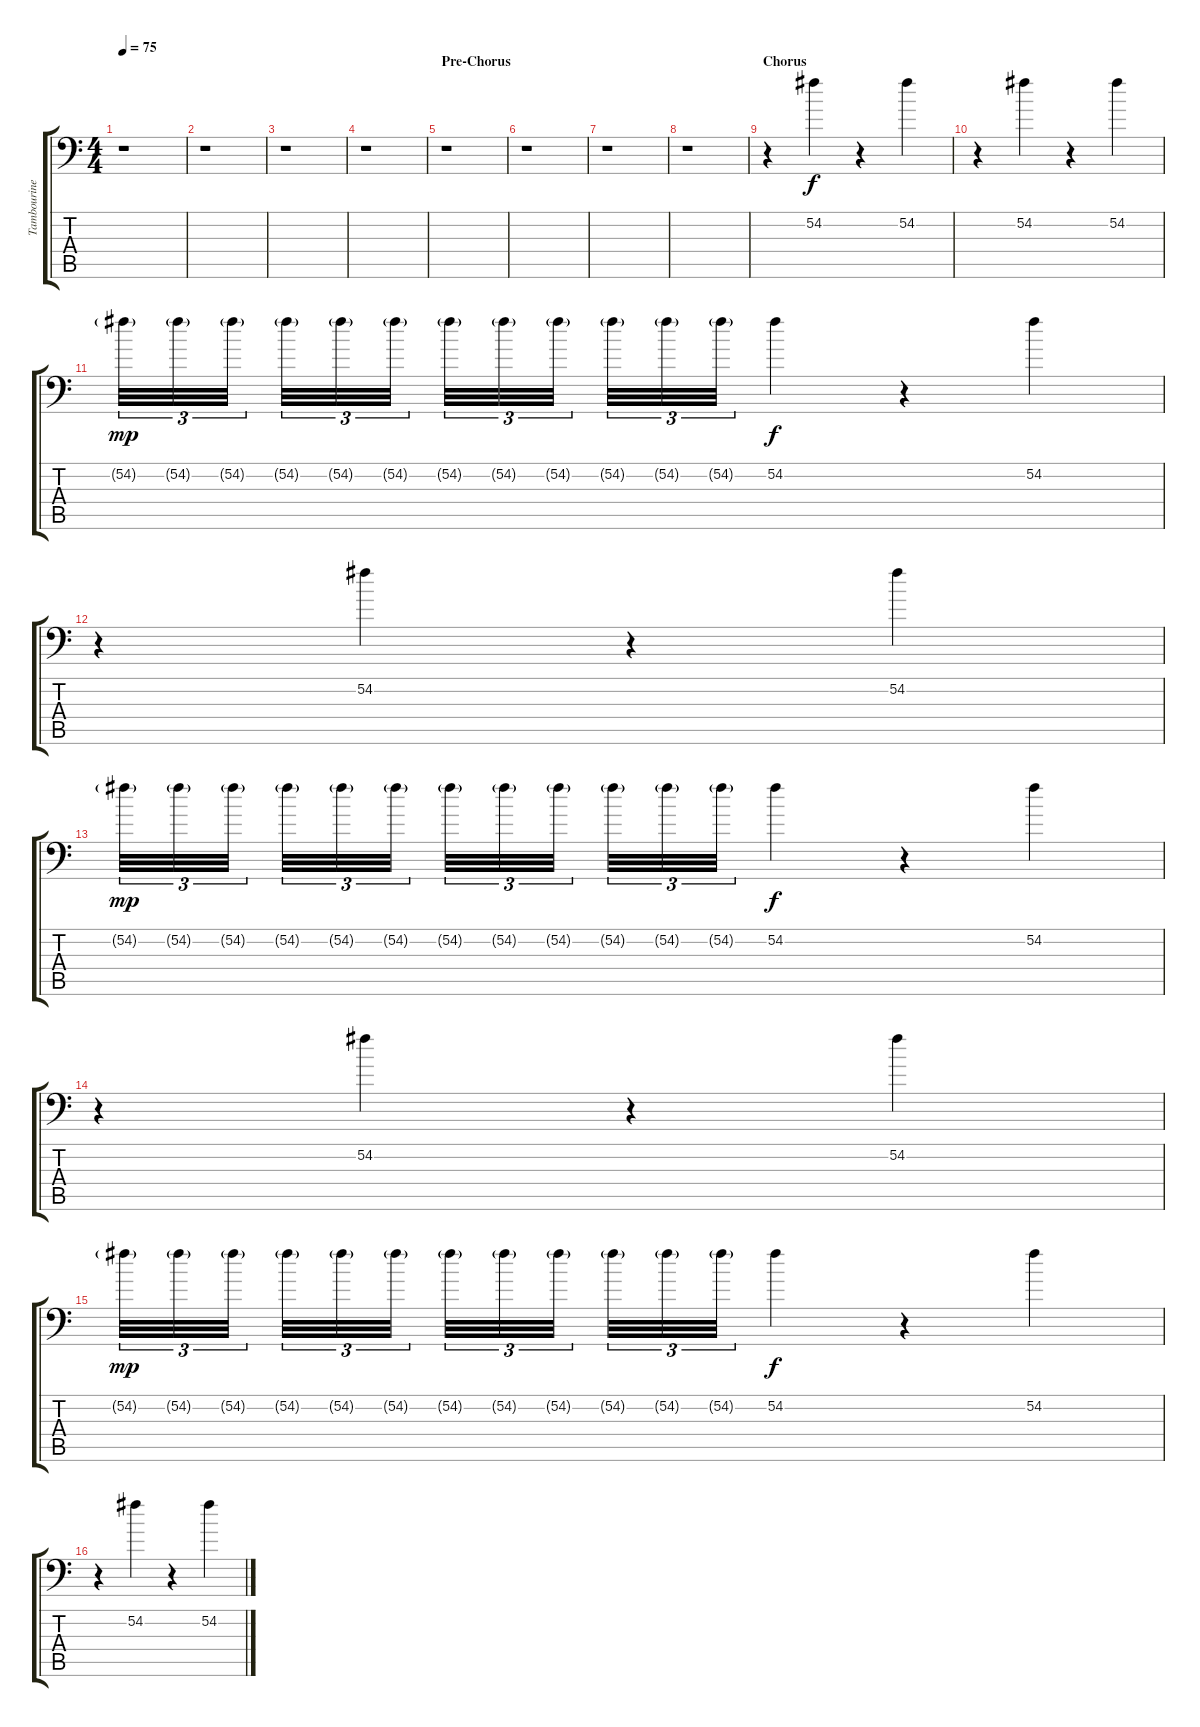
\track ("Tambourine" "Tambourine") {instrument acousticgrandpiano}
\staff {score tabs}
\tuning (C-1 C-1 C-1 C-1 C-1 C-1) {hide}
\ts (4 4)
\tempo 75
\clef f4
\ks c
r.1{dy f} |
r.1 |
r.1 |
r.1 |
\section ("" "Pre-Chorus")
r.1 |
r.1 |
r.1 |
r.1 |
\section ("" "Chorus")
r.4 54.2.4 r.4 54.2.4 |
r.4 54.2.4 r.4 54.2.4 |
54.2{g}.32{tu (3 2) dy mp} 54.2{g}.32{tu (3 2)} 54.2{g}.32{tu (3 2)} 54.2{g}.32{tu (3 2)} 54.2{g}.32{tu (3 2)} 54.2{g}.32{tu (3 2)} 54.2{g}.32{tu (3 2)} 54.2{g}.32{tu (3 2)} 54.2{g}.32{tu (3 2)} 54.2{g}.32{tu (3 2)} 54.2{g}.32{tu (3 2)} 54.2{g}.32{tu (3 2)} 54.2.4{dy f} r.4 54.2.4 |
r.4 54.2.4 r.4 54.2.4 |
54.2{g}.32{tu (3 2) dy mp} 54.2{g}.32{tu (3 2)} 54.2{g}.32{tu (3 2)} 54.2{g}.32{tu (3 2)} 54.2{g}.32{tu (3 2)} 54.2{g}.32{tu (3 2)} 54.2{g}.32{tu (3 2)} 54.2{g}.32{tu (3 2)} 54.2{g}.32{tu (3 2)} 54.2{g}.32{tu (3 2)} 54.2{g}.32{tu (3 2)} 54.2{g}.32{tu (3 2)} 54.2.4{dy f} r.4 54.2.4 |
r.4 54.2.4 r.4 54.2.4 |
54.2{g}.32{tu (3 2) dy mp} 54.2{g}.32{tu (3 2)} 54.2{g}.32{tu (3 2)} 54.2{g}.32{tu (3 2)} 54.2{g}.32{tu (3 2)} 54.2{g}.32{tu (3 2)} 54.2{g}.32{tu (3 2)} 54.2{g}.32{tu (3 2)} 54.2{g}.32{tu (3 2)} 54.2{g}.32{tu (3 2)} 54.2{g}.32{tu (3 2)} 54.2{g}.32{tu (3 2)} 54.2.4{dy f} r.4 54.2.4 |
r.4 54.2.4 r.4 54.2.4
